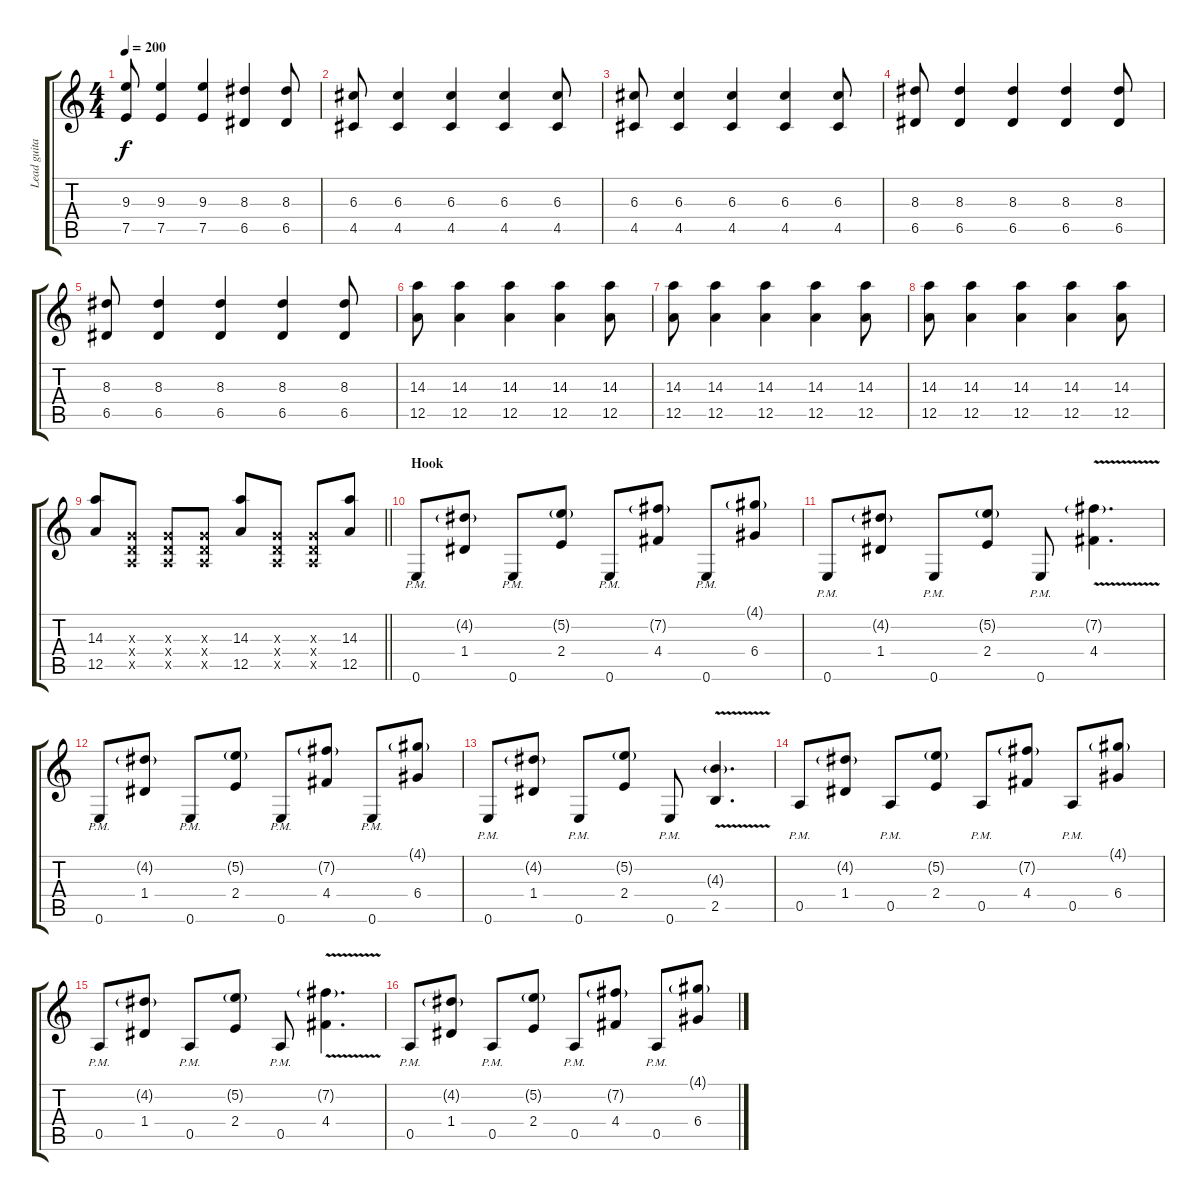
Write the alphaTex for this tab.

\track ("Lead guitar" "Lead guita") {instrument distortionguitar}
\staff {score tabs}
\tuning (E4 B3 G3 D3 A2 E2) {hide}
\ts (4 4)
\tempo 200
\clef g2
\ks c
(9.3 7.5).8{dy f} (9.3 7.5).4 (9.3 7.5).4 (8.3 6.5).4 (8.3 6.5).8 |
(6.3 4.5).8 (6.3 4.5).4 (6.3 4.5).4 (6.3 4.5).4 (6.3 4.5).8 |
(6.3 4.5).8 (6.3 4.5).4 (6.3 4.5).4 (6.3 4.5).4 (6.3 4.5).8 |
(8.3 6.5).8 (8.3 6.5).4 (8.3 6.5).4 (8.3 6.5).4 (8.3 6.5).8 |
(8.3 6.5).8 (8.3 6.5).4 (8.3 6.5).4 (8.3 6.5).4 (8.3 6.5).8 |
(14.3 12.5).8 (14.3 12.5).4 (14.3 12.5).4 (14.3 12.5).4 (14.3 12.5).8 |
(14.3 12.5).8 (14.3 12.5).4 (14.3 12.5).4 (14.3 12.5).4 (14.3 12.5).8 |
(14.3 12.5).8 (14.3 12.5).4 (14.3 12.5).4 (14.3 12.5).4 (14.3 12.5).8 |
\barLineRight lightlight
(14.3 12.5).8 (0.3{x} 0.4{x} 0.5{x}).8 (0.3{x} 0.4{x} 0.5{x}).8 (0.3{x} 0.4{x} 0.5{x}).8 (14.3 12.5).8 (0.3{x} 0.4{x} 0.5{x}).8 (0.3{x} 0.4{x} 0.5{x}).8 (14.3 12.5).8 |
\section ("" "Hook")
0.6{pm}.8{volume 13} (4.2{g} 1.4).8 0.6{pm}.8 (5.2{g} 2.4).8 0.6{pm}.8 (7.2{g} 4.4).8 0.6{pm}.8 (4.1{g} 6.4).8 |
0.6{pm}.8 (4.2{g} 1.4).8 0.6{pm}.8 (5.2{g} 2.4).8 0.6{pm}.8 (7.2{v g} 4.4{v}).4{d} |
0.6{pm}.8 (4.2{g} 1.4).8 0.6{pm}.8 (5.2{g} 2.4).8 0.6{pm}.8 (7.2{g} 4.4).8 0.6{pm}.8 (4.1{g} 6.4).8 |
0.6{pm}.8 (4.2{g} 1.4).8 0.6{pm}.8 (5.2{g} 2.4).8 0.6{pm}.8 (4.3{v g} 2.5{v}).4{d} |
0.5{pm}.8 (4.2{g} 1.4).8 0.5{pm}.8 (5.2{g} 2.4).8 0.5{pm}.8 (7.2{g} 4.4).8 0.5{pm}.8 (4.1{g} 6.4).8 |
0.5{pm}.8 (4.2{g} 1.4).8 0.5{pm}.8 (5.2{g} 2.4).8 0.5{pm}.8 (7.2{v g} 4.4{v}).4{d} |
0.5{pm}.8 (4.2{g} 1.4).8 0.5{pm}.8 (5.2{g} 2.4).8 0.5{pm}.8 (7.2{g} 4.4).8 0.5{pm}.8 (4.1{g} 6.4).8
